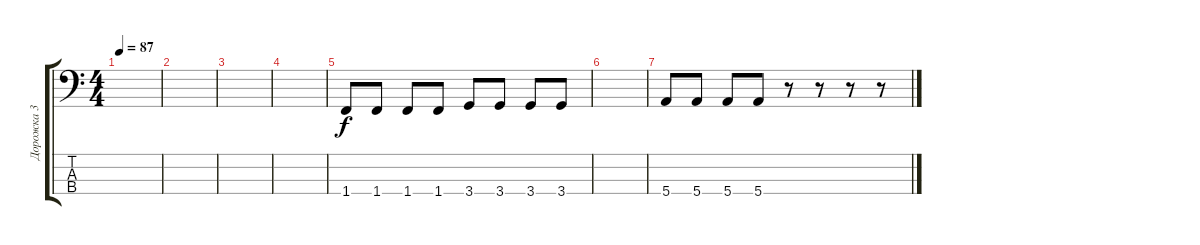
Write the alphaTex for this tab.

\track ("Дорожка 3" "Дорожка 3") {instrument electricbasspick}
\staff {score tabs}
\tuning (G2 D2 A1 E1) {hide}
\ts (4 4)
\tempo 87
\clef f4
\ks c
|
|
|
|
1.4.8 1.4.8 1.4.8 1.4.8 3.4.8 3.4.8 3.4.8 3.4.8 |
|
5.4.8 5.4.8 5.4.8 5.4.8 r.8 r.8 r.8 r.8
